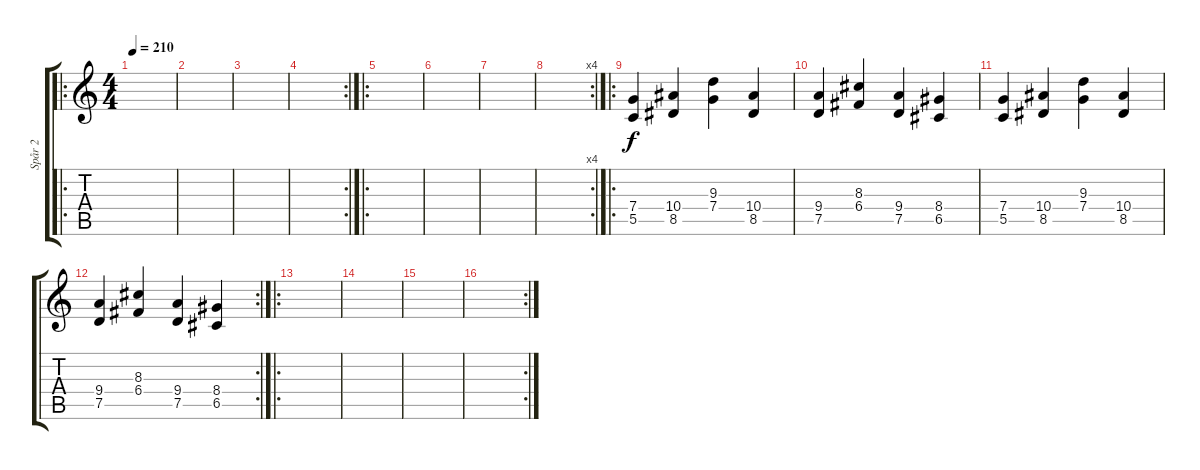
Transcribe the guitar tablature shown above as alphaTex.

\track ("Spår 2" "Spår 2") {instrument distortionguitar}
\staff {score tabs}
\tuning (D4 A3 F3 C3 G2 D2) {hide}
\ro
\ts (4 4)
\tempo 210
\clef g2
\ks c
|
|
|
\rc 2
|
\ro
|
|
|
\rc 4
|
\ro
(7.4 5.5).4 (10.4 8.5).4 (9.3 7.4).4 (10.4 8.5).4 |
(9.4 7.5).4 (8.3 6.4).4 (9.4 7.5).4 (8.4 6.5).4 |
(7.4 5.5).4 (10.4 8.5).4 (9.3 7.4).4 (10.4 8.5).4 |
\rc 2
(9.4 7.5).4 (8.3 6.4).4 (9.4 7.5).4 (8.4 6.5).4 |
\ro
|
|
|
\rc 2
